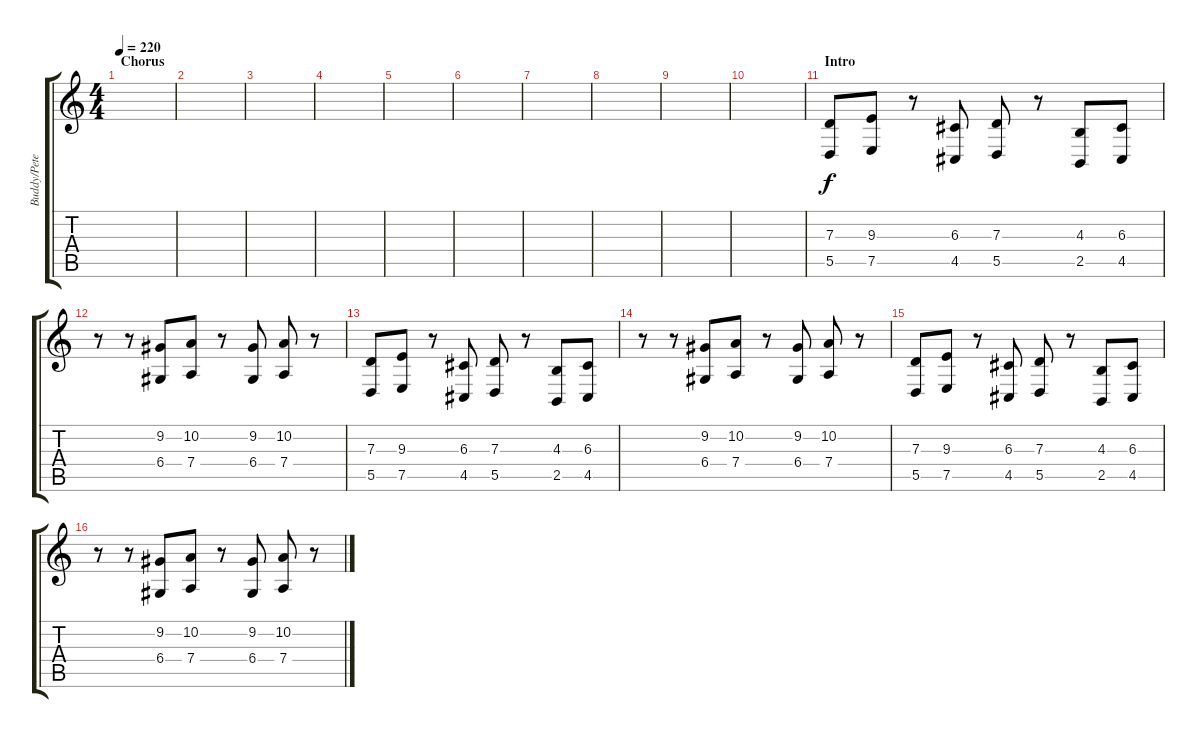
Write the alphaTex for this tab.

\track ("Buddy/Pete - Trombone" "Buddy/Pete") {instrument trombone}
\staff {score tabs}
\tuning (E4 B3 G3 D3 A2 E2) {hide}
\ts (4 4)
\section ("" "Chorus")
\tempo 220
\clef g2
\ks c
|
|
|
|
|
|
|
|
|
|
\section ("" "Intro")
(7.3 5.5).8 (9.3 7.5).8 r.8 (6.3 4.5).8 (7.3 5.5).8 r.8 (4.3 2.5).8 (6.3 4.5).8 |
r.8 r.8 (9.2 6.4).8 (10.2 7.4).8 r.8 (9.2 6.4).8 (10.2 7.4).8 r.8 |
(7.3 5.5).8 (9.3 7.5).8 r.8 (6.3 4.5).8 (7.3 5.5).8 r.8 (4.3 2.5).8 (6.3 4.5).8 |
r.8 r.8 (9.2 6.4).8 (10.2 7.4).8 r.8 (9.2 6.4).8 (10.2 7.4).8 r.8 |
(7.3 5.5).8 (9.3 7.5).8 r.8 (6.3 4.5).8 (7.3 5.5).8 r.8 (4.3 2.5).8 (6.3 4.5).8 |
r.8 r.8 (9.2 6.4).8 (10.2 7.4).8 r.8 (9.2 6.4).8 (10.2 7.4).8 r.8
